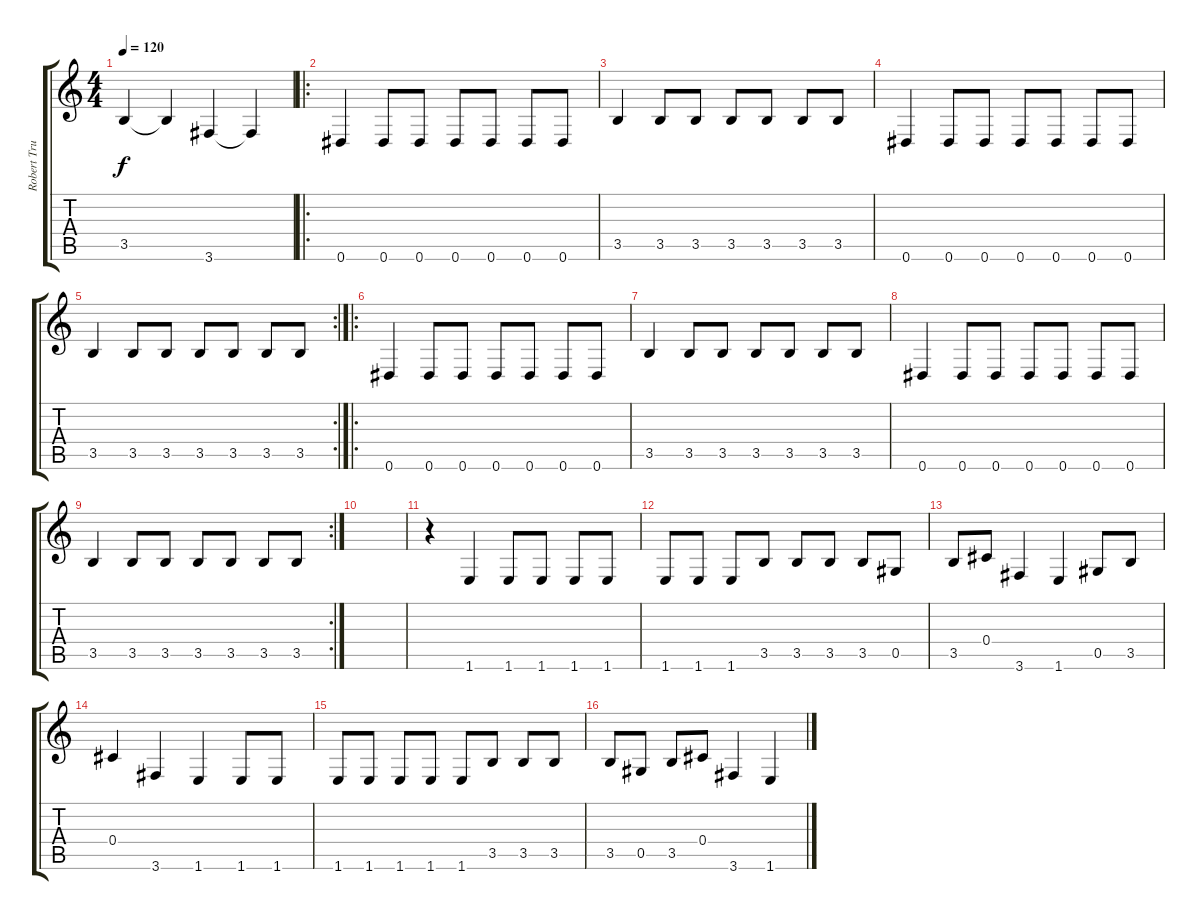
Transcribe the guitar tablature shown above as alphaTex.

\track ("Robert Trujillo" "Robert Tru") {instrument electricbassfinger}
\staff {score tabs}
\tuning (Eb4 Bb3 Gb3 Db3 Ab2 Eb2) {hide}
\ts (4 4)
\tempo 120
\clef g2
\ks c
3.5.4{dy f} 3.5{t}.4 3.6.4 3.6{t}.4 |
\ro
0.6.4 0.6.8 0.6.8 0.6.8 0.6.8 0.6.8 0.6.8 |
3.5.4 3.5.8 3.5.8 3.5.8 3.5.8 3.5.8 3.5.8 |
0.6.4 0.6.8 0.6.8 0.6.8 0.6.8 0.6.8 0.6.8 |
\rc 2
3.5.4 3.5.8 3.5.8 3.5.8 3.5.8 3.5.8 3.5.8 |
\ro
0.6.4 0.6.8 0.6.8 0.6.8 0.6.8 0.6.8 0.6.8 |
3.5.4 3.5.8 3.5.8 3.5.8 3.5.8 3.5.8 3.5.8 |
0.6.4 0.6.8 0.6.8 0.6.8 0.6.8 0.6.8 0.6.8 |
\rc 2
3.5.4 3.5.8 3.5.8 3.5.8 3.5.8 3.5.8 3.5.8 |
|
r.4 1.6.4 1.6.8 1.6.8 1.6.8 1.6.8 |
1.6.8 1.6.8 1.6.8 3.5.8 3.5.8 3.5.8 3.5.8 0.5.8 |
3.5.8 0.4.8 3.6.4 1.6.4 0.5.8 3.5.8 |
0.4.4 3.6.4 1.6.4 1.6.8 1.6.8 |
1.6.8 1.6.8 1.6.8 1.6.8 1.6.8 3.5.8 3.5.8 3.5.8 |
3.5.8 0.5.8 3.5.8 0.4.8 3.6.4 1.6.4
